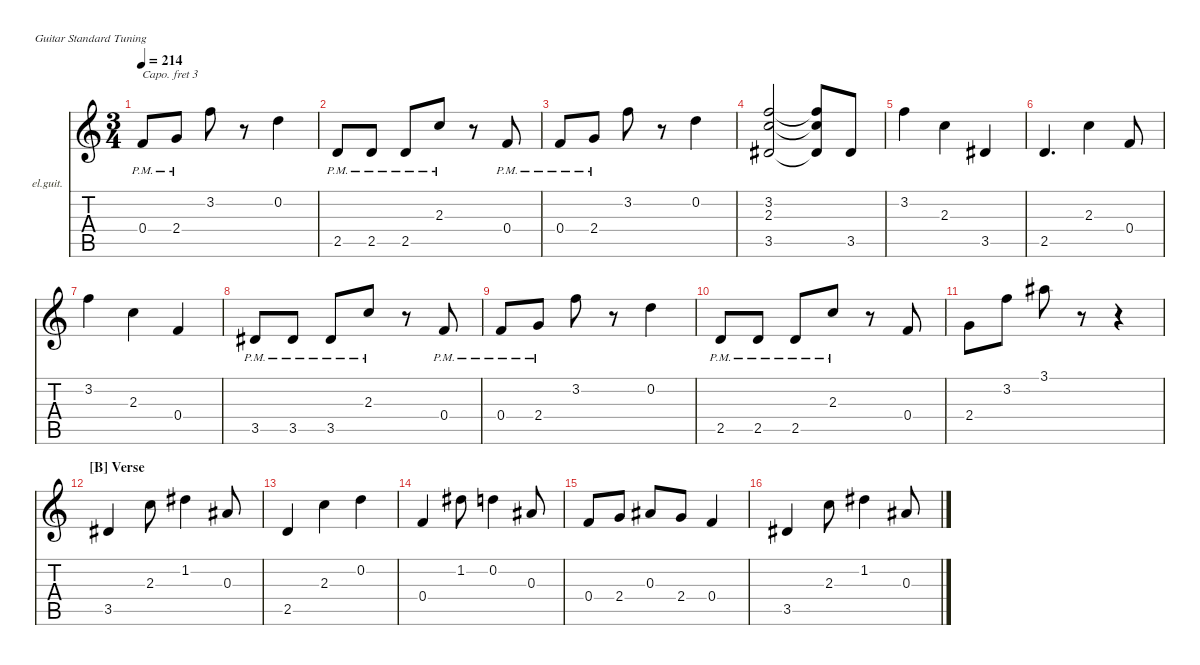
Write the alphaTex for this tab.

\hideDynamics
\bracketExtendMode nobrackets
\firstSystemTrackNameOrientation horizontal
\otherSystemsTrackNameOrientation horizontal
\track ("Clean Guitar" "el.guit.") {instrument electricguitarclean}
\staff {score tabs}
\capo 3
\tuning (E4 B3 G3 D3 A2 E2)
\ts (3 4)
\tempo 214
\clef g2
\ks aminor
0.4{pm}.8{dy mf beam Up} 2.4{pm}.8{beam Up} 3.2.8{beam Down} r.8{beam Down} 0.2.4{beam Down} |
2.5{pm}.8{beam Up} 2.5{pm}.8{beam Up} 2.5{pm}.8{beam Up} 2.3{pm}.8{beam Up} r.8{beam Up} 0.4{pm}.8{beam Up} |
0.4{pm}.8{beam Up} 2.4{pm}.8{beam Up} 3.2.8{beam Down} r.8{beam Down} 0.2.4{beam Down} |
(3.5{acc #} 2.3 3.2).2{beam Up} (3.5{t acc #} 2.3{t} 3.2{t}).8{beam Up} 3.5{acc #}.8{beam Up} |
3.2.4{beam Down} 2.3.4{beam Down} 3.5{acc #}.4{beam Up} |
2.5.4{d beam Up} 2.3.4{beam Down} 0.4.8{beam Up} |
3.2.4{beam Down} 2.3.4{beam Down} 0.4.4{beam Up} |
3.5{pm acc #}.8{beam Up} 3.5{pm acc #}.8{beam Up} 3.5{pm acc #}.8{beam Up} 2.3{pm}.8{beam Up} r.8{beam Up} 0.4{pm}.8{beam Up} |
0.4{pm}.8{beam Up} 2.4{pm}.8{beam Up} 3.2.8{beam Down} r.8{beam Down} 0.2.4{beam Down} |
2.5{pm}.8{beam Up} 2.5{pm}.8{beam Up} 2.5{pm}.8{beam Up} 2.3{pm}.8{beam Up} r.8{beam Up} 0.4.8{beam Up} |
2.4.8{beam Down} 3.2.8{beam Down} 3.1{acc #}.8{beam Down} r.8{beam Down} r.4{beam Down} |
\section ("B" "Verse")
3.5{acc #}.4{beam Up} 2.3.8{beam Down} 1.2{acc #}.4{beam Down} 0.3{acc #}.8{beam Up} |
2.5.4{beam Up} 2.3.4{beam Down} 0.2.4{beam Down} |
0.4.4{beam Up} 1.2{acc #}.8{beam Down} 0.2.4{beam Down} 0.3{acc #}.8{beam Up} |
0.4.8{beam Up} 2.4.8{beam Up} 0.3{acc #}.8{beam Up} 2.4.8{beam Up} 0.4.4{beam Up} |
3.5{acc #}.4{beam Up} 2.3.8{beam Down} 1.2{acc #}.4{beam Down} 0.3{acc #}.8{beam Up}
